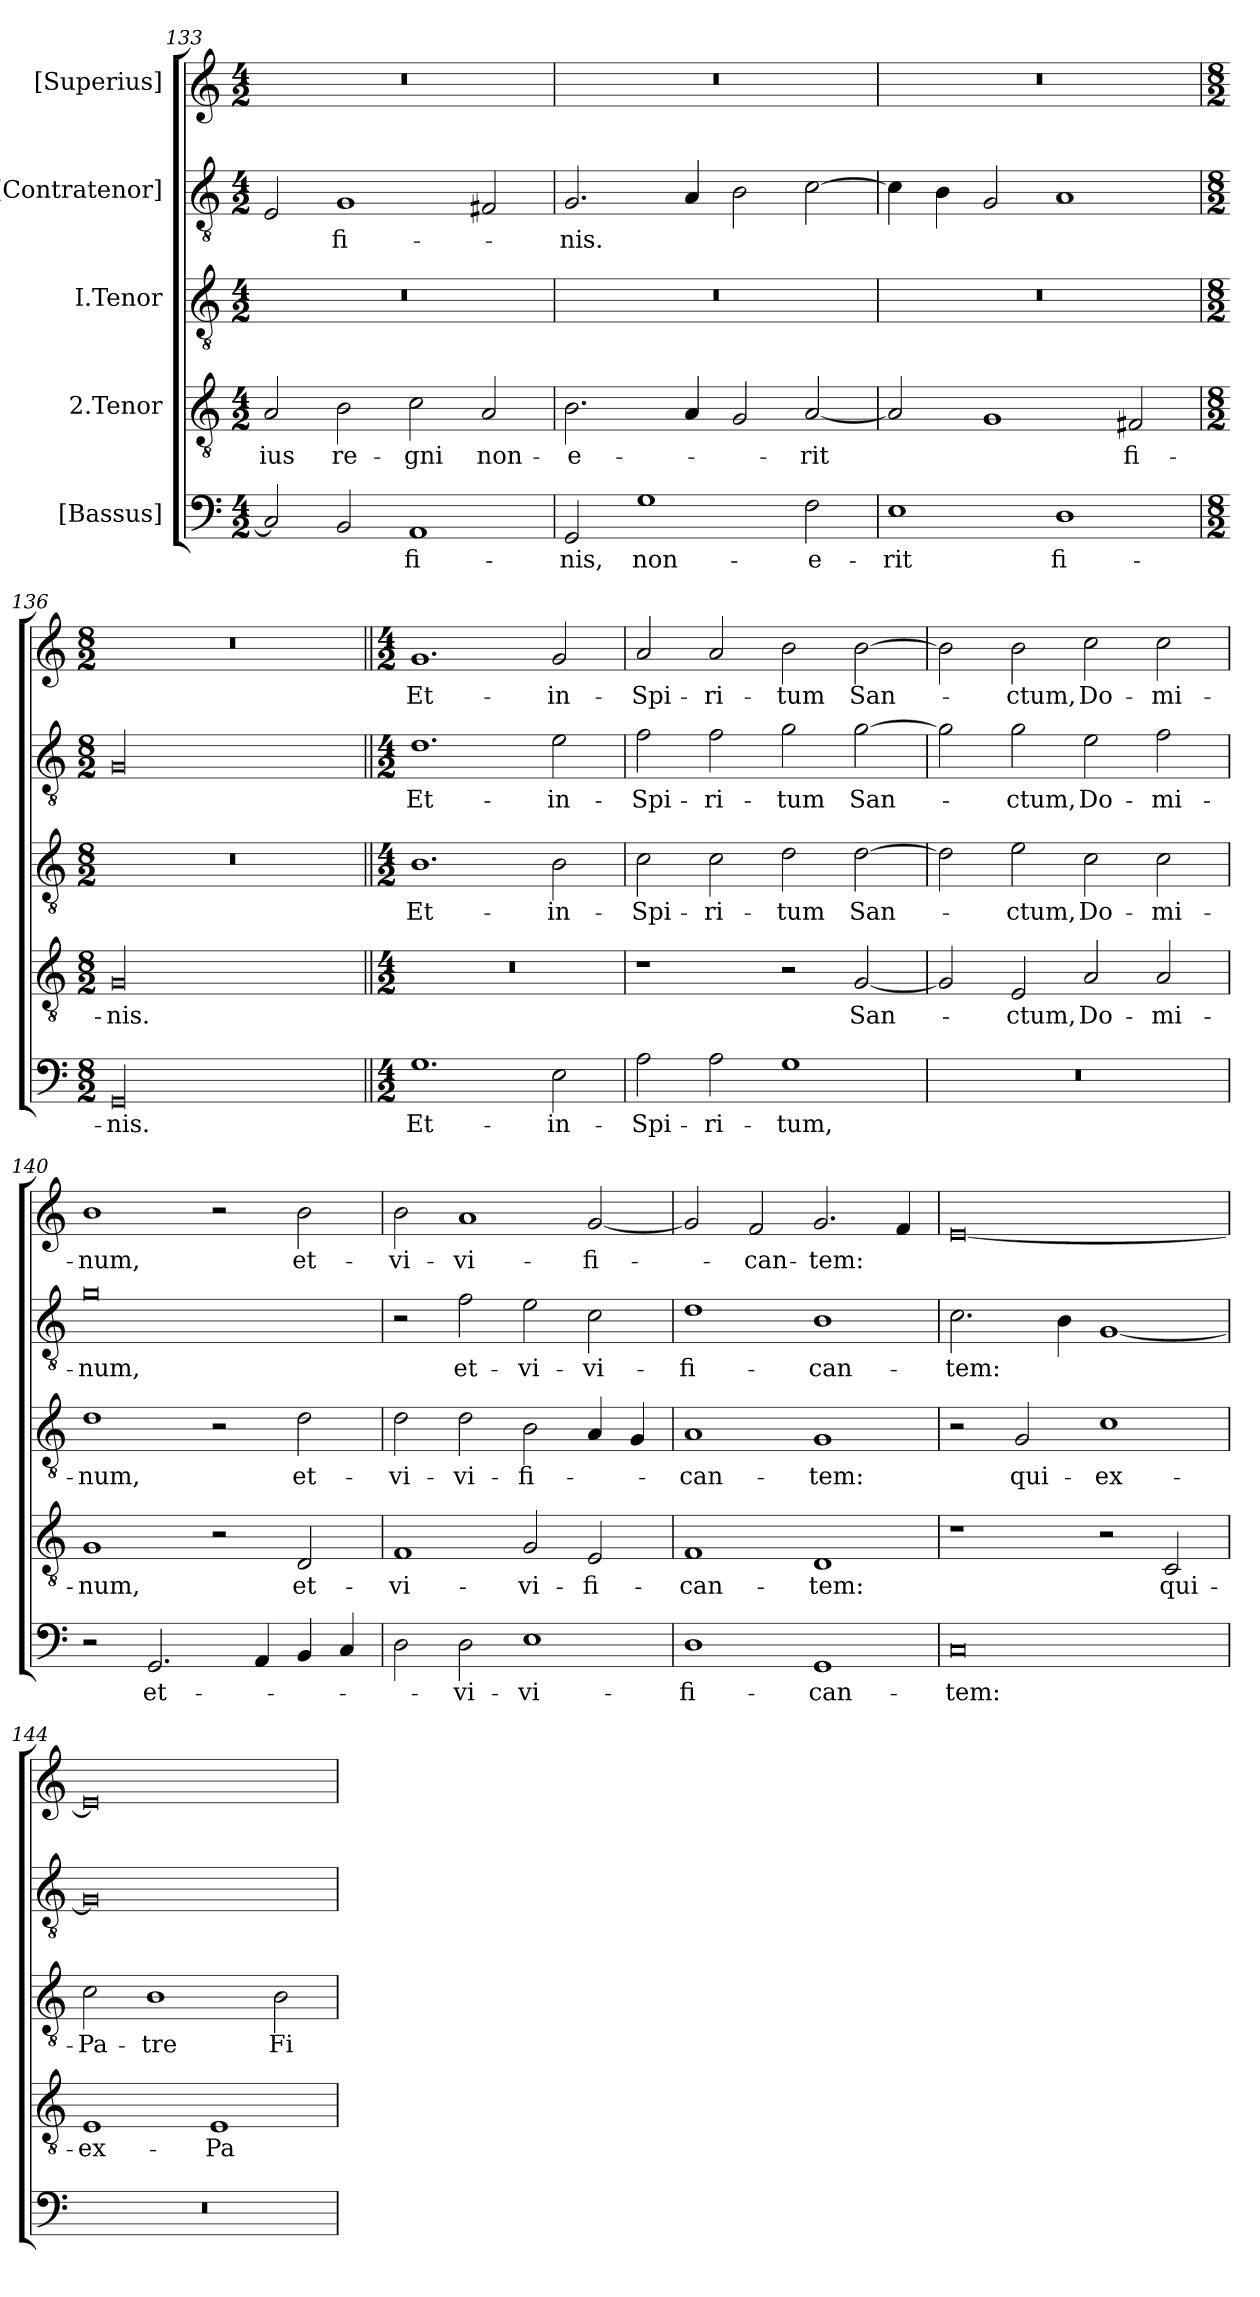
**kern	**text	**kern	**text	**kern	**text	**kern	**text	**kern	**text
*part5	*part5	*part4	*part4	*part3	*part3	*part2	*part2	*part1	*part1
*staff5	*staff5	*staff4	*staff4	*staff3	*staff3	*staff2	*staff2	*staff1	*staff1
*I"[Bassus]	*	*I"2.Tenor	*	*I"I.Tenor	*	*I"[Contratenor]	*	*I"[Superius]	*
*clefF4	*	*clefGv2	*	*clefGv2	*	*clefGv2	*	*clefG2	*
*k[]	*	*k[]	*	*k[]	*	*k[]	*	*k[]	*
*M4/2	*	*M4/2	*	*M4/2	*	*M4/2	*	*M4/2	*
=133	=133	=133	=133	=133	=133	=133	=133	=133	=133
2C/]	.	2A/	-ius	0r	.	2E/	.	0r	.
2BB/	.	2B\	re-	.	.	1G/	fi-	.	.
1AA/	fi-	2c\	-gni	.	.	.	.	.	.
.	.	2A/	non-	.	.	2F#X/	.	.	.
=134	=134	=134	=134	=134	=134	=134	=134	=134	=134
2GG/	-nis,	2.B\	e-	0r	.	2.G/	-nis.	0r	.
1G\	non-	.	.	.	.	.	.	.	.
.	.	4A/	.	.	.	4A/	.	.	.
.	.	2G/	.	.	.	2B\	.	.	.
2F\	e-	[2A/	-rit	.	.	[2c\	.	.	.
=135	=135	=135	=135	=135	=135	=135	=135	=135	=135
1E\	-rit	2A/]	.	0r	.	4c\]	.	0r	.
.	.	.	.	.	.	4B\	.	.	.
.	.	1G/	.	.	.	2G/	.	.	.
1D\	fi-	.	.	.	.	1A/	.	.	.
.	.	2F#X/	fi-	.	.	.	.	.	.
=136	=136	=136	=136	=136	=136	=136	=136	=136	=136
*M8/2	*	*M8/2	*	*M8/2	*	*M8/2	*	*M8/2	*
00GG/	-nis.	00G/	-nis.	00r	.	00G/	.	00r	.
=137||	=137||	=137||	=137||	=137||	=137||	=137||	=137||	=137||	=137||
*M4/2	*	*M4/2	*	*M4/2	*	*M4/2	*	*M4/2	*
1.G\	Et-	0r	.	1.B\	Et-	1.d\	Et-	1.g/	Et-
2E\	in-	.	.	2B\	in-	2e\	in-	2g/	in-
=138	=138	=138	=138	=138	=138	=138	=138	=138	=138
2A\	Spi-	1r	.	2c\	Spi-	2f\	Spi-	2a/	Spi-
2A\	-ri-	.	.	2c\	-ri-	2f\	-ri-	2a/	-ri-
1G\	-tum,	2r	.	2d\	-tum	2g\	-tum	2b\	-tum
.	.	[2G/	San-	[2d\	San-	[2g\	San-	[2b\	San-
=139	=139	=139	=139	=139	=139	=139	=139	=139	=139
0r	.	2G/]	.	2d\]	.	2g\]	.	2b\]	.
.	.	2E/	-ctum,	2e\	-ctum,	2g\	-ctum,	2b\	-ctum,
.	.	2A/	Do-	2c\	Do-	2e\	Do-	2cc\	Do-
.	.	2A/	-mi-	2c\	-mi-	2f\	-mi-	2cc\	-mi-
=140	=140	=140	=140	=140	=140	=140	=140	=140	=140
2r	.	1G/	-num,	1d\	-num,	0g\	-num,	1b\	-num,
2.GG/	et-	.	.	.	.	.	.	.	.
.	.	2r	.	2r	.	.	.	2r	.
4AA/	.	.	.	.	.	.	.	.	.
4BB/	.	2D/	et-	2d\	et-	.	.	2b\	et-
4C/	.	.	.	.	.	.	.	.	.
=141	=141	=141	=141	=141	=141	=141	=141	=141	=141
2D\	.	1F/	vi-	2d\	vi-	2r	.	2b\	vi-
2D\	vi-	.	.	2d\	-vi-	2f\	et-	1a/	-vi-
1E\	-vi-	2G/	-vi-	2B\	-fi-	2e\	vi-	.	.
.	.	2E/	-fi-	4A/	.	2c\	-vi-	[2g/	-fi-
.	.	.	.	4G/	.	.	.	.	.
=142	=142	=142	=142	=142	=142	=142	=142	=142	=142
1D\	-fi-	1F/	-can-	1A/	-can-	1d\	-fi-	2g/]	.
.	.	.	.	.	.	.	.	2f/	-can-
1GG/	-can-	1D/	-tem:	1G/	-tem:	1B\	-can-	2.g/	-tem:
.	.	.	.	.	.	.	.	4f/	.
=143	=143	=143	=143	=143	=143	=143	=143	=143	=143
0C/	-tem:	1r	.	2r	.	2.c\	-tem:	[0e/	.
.	.	.	.	2G/	qui-	.	.	.	.
.	.	.	.	.	.	4B\	.	.	.
.	.	2r	.	1c\	ex-	[1G/	.	.	.
.	.	2C/	qui-	.	.	.	.	.	.
=144	=144	=144	=144	=144	=144	=144	=144	=144	=144
0r	.	1E/	ex-	2c\	Pa-	0G/]	.	0e/]	.
.	.	.	.	1B\	-tre	.	.	.	.
.	.	1E/	Pa-	.	.	.	.	.	.
.	.	.	.	2B\	Fi-	.	.	.	.
=	=	=	=	=	=	=	=	=	=
*-	*-	*-	*-	*-	*-	*-	*-	*-	*-
